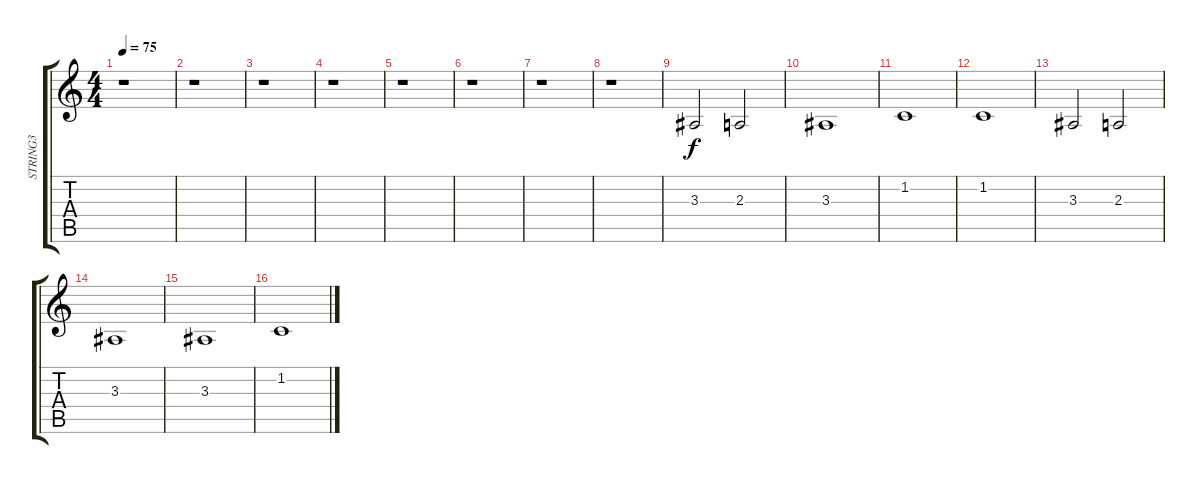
\track ("STRING3" "STRING3") {instrument stringensemble1}
\staff {score tabs}
\tuning (E4 B3 G3 D3 A2 E2) {hide}
\ts (4 4)
\tempo 75
\clef g2
\ks c
r.1{dy ff} |
r.1 |
r.1 |
r.1 |
r.1 |
r.1 |
r.1 |
r.1 |
3.3.2{dy f balance 6} 2.3.2 |
3.3.1 |
1.2.1 |
1.2.1 |
3.3.2 2.3.2 |
3.3.1 |
3.3.1 |
1.2.1
